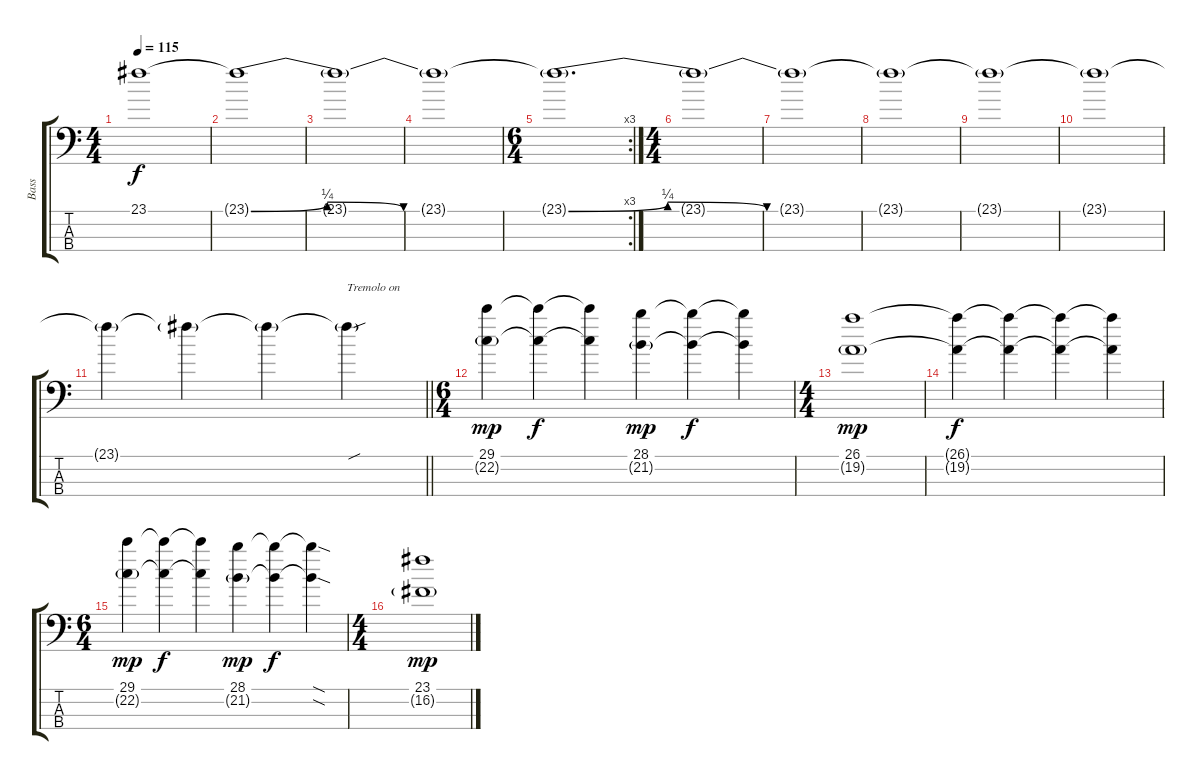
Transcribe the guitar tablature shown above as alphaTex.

\track ("Bass" "Bass") {instrument electricbassfinger}
\staff {score tabs}
\tuning (G2 D2 A1 D1) {hide}
\ts (4 4)
\tempo 115
\clef f4
\ks c
23.1{t}.1{dy f} |
23.1{be (custom 0 0 15 1 30 0 60 0) t}.1 |
23.1{t}.1 |
23.1{t}.1 |
\rc 3
\ts (6 4)
23.1{be (custom 0 0 10 1 20 0 60 0) t}.1{d} |
\ts (4 4)
23.1{t}.1 |
23.1{t}.1 |
23.1{t}.1 |
23.1{t}.1 |
23.1{t}.1 |
\barLineRight lightlight
23.1{t}.4 23.1{t}.4 23.1{t}.4 23.1{sou t}.4{txt "Tremolo on"} |
\ts (6 4)
\section ("" "")
(29.1 22.2{g}).4{dy mp} (29.1{t} 22.2{t}).4{dy f} (29.1{t} 22.2{t}).4 (28.1 21.2{g}).4{dy mp} (28.1{t} 21.2{t}).4{dy f} (28.1{t} 21.2{t}).4 |
\ts (4 4)
(26.1 19.2{g}).1{dy mp} |
(26.1{t} 19.2{t}).4{dy f} (26.1{t} 19.2{t}).4 (26.1{t} 19.2{t}).4 (26.1{t} 19.2{t}).4 |
\ts (6 4)
(29.1 22.2{g}).4{dy mp} (29.1{t} 22.2{t}).4{dy f} (29.1{t} 22.2{t}).4 (28.1 21.2{g}).4{dy mp} (28.1{t} 21.2{t}).4{dy f} (28.1{sod t} 21.2{sod t}).4 |
\ts (4 4)
(23.1 16.2{g}).1{dy mp}
